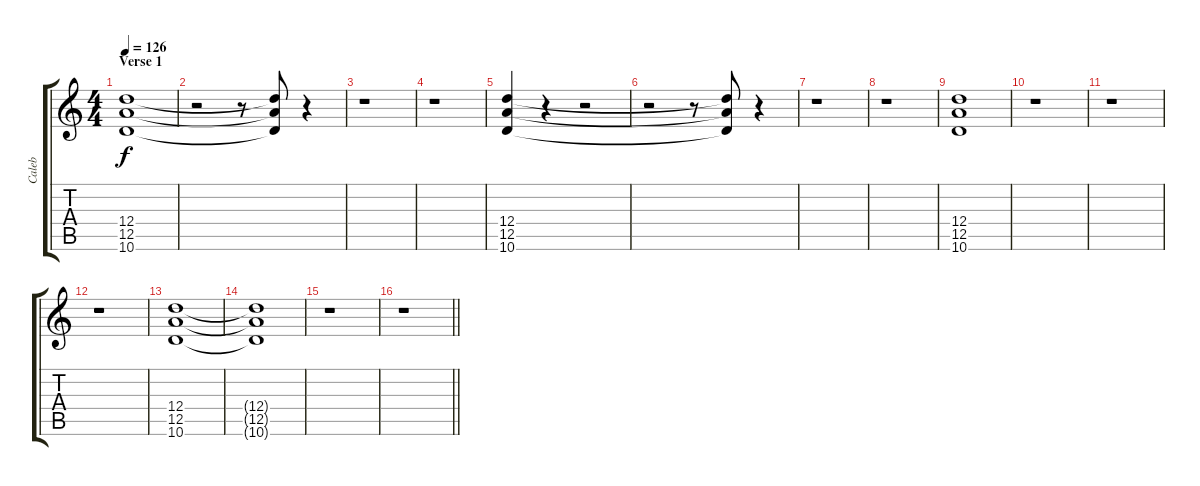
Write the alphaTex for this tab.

\track ("Caleb" "Caleb") {instrument overdrivenguitar}
\staff {score tabs}
\tuning (E4 B3 G3 D3 A2 E2) {hide}
\ts (4 4)
\section ("" "Verse 1")
\tempo 126
\clef g2
\ks c
(12.4 12.5 10.6).1{dy f} |
r.2 r.8 (12.4{t} 12.5{t} 10.6{t}).8 r.4 |
r.1 |
r.1 |
(12.4 12.5 10.6).4 r.4 r.2 |
r.2 r.8 (12.4{t} 12.5{t} 10.6{t}).8 r.4 |
r.1 |
r.1 |
(12.4 12.5 10.6).1 |
r.1 |
r.1 |
r.1 |
(12.4 12.5 10.6).1 |
(12.4{t} 12.5{t} 10.6{t}).1 |
r.1 |
\barLineRight lightlight
r.1
